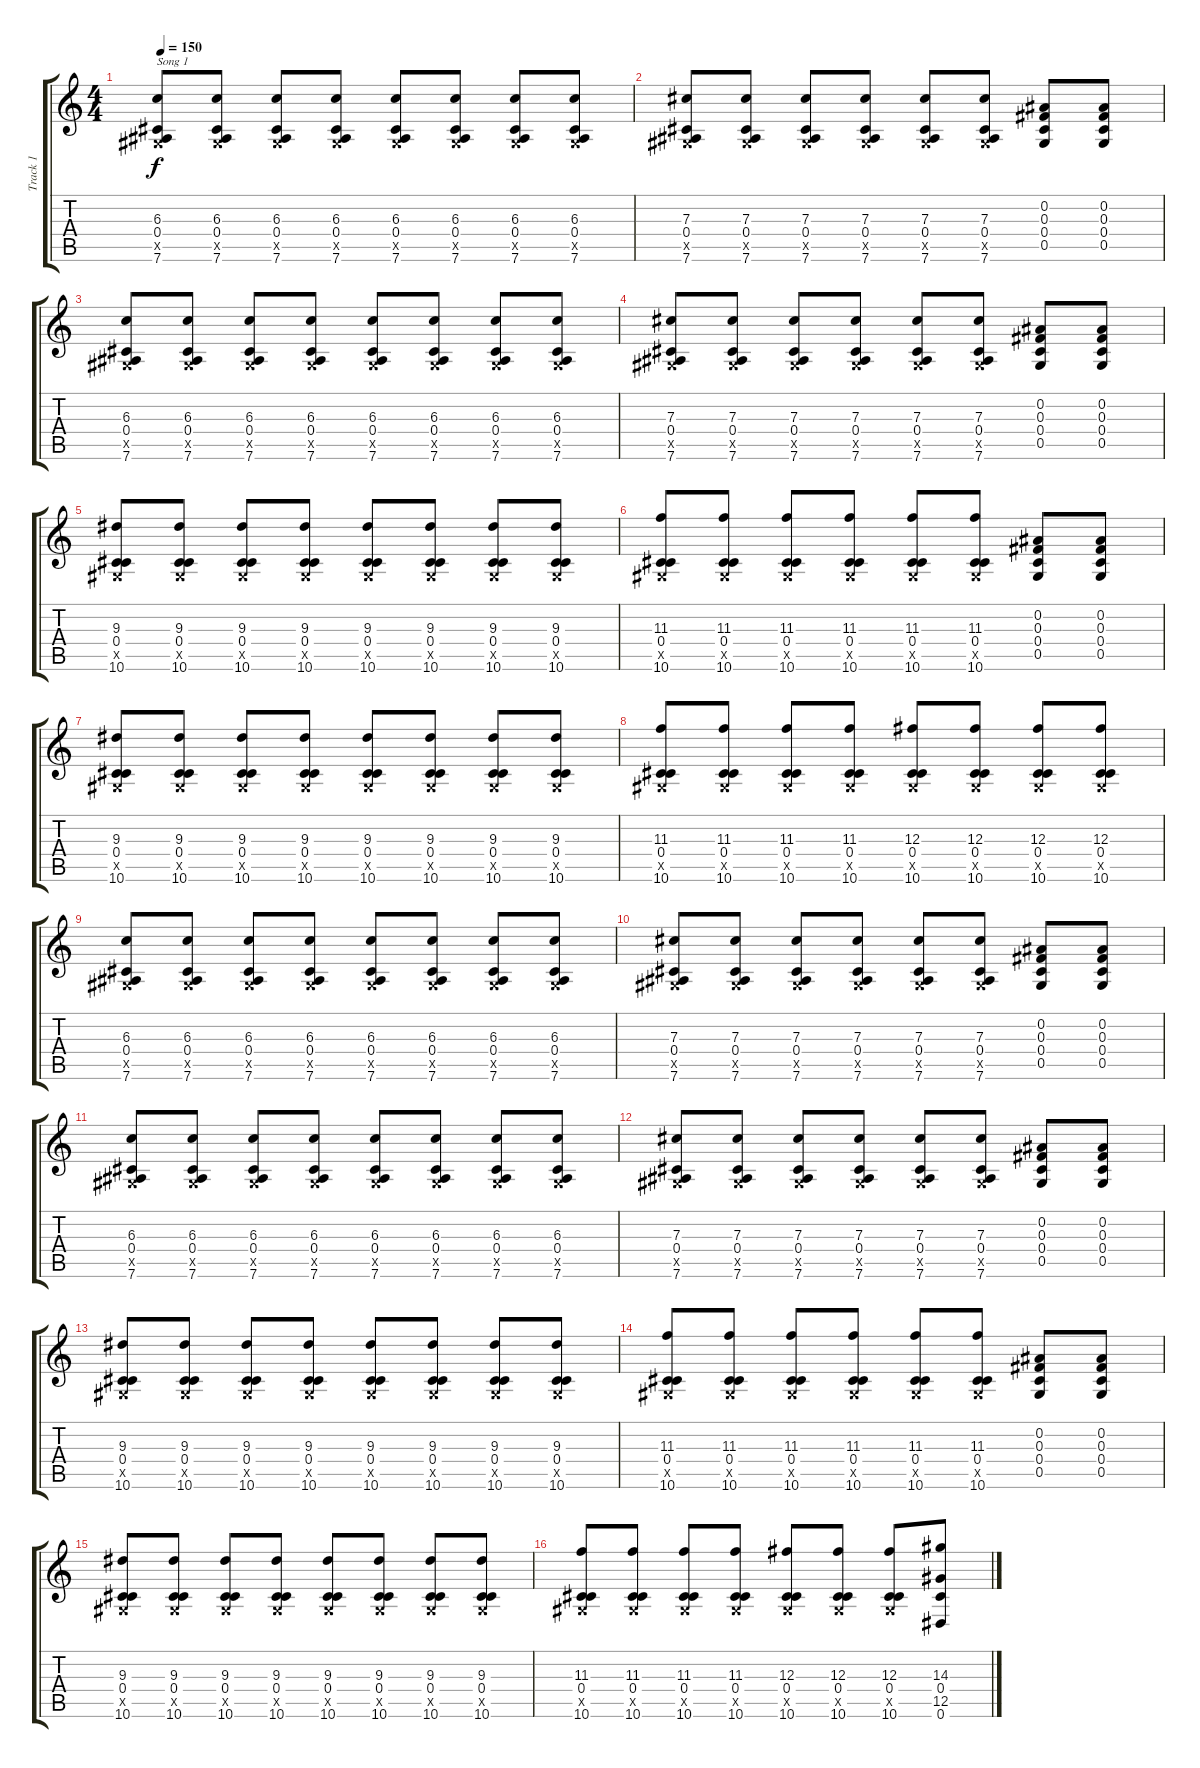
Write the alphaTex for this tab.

\track ("Track 1" "Track 1") {instrument distortionguitar}
\staff {score tabs}
\tuning (Eb4 Bb3 Gb3 Db3 Ab2 Eb2) {hide}
\ts (4 4)
\tempo 150
\clef g2
\ks c
(6.3 0.4 0.5{x} 7.6).8{txt "Song 1" dy f instrument distortionguitar} (6.3 0.4 0.5{x} 7.6).8 (6.3 0.4 0.5{x} 7.6).8 (6.3 0.4 0.5{x} 7.6).8 (6.3 0.4 0.5{x} 7.6).8 (6.3 0.4 0.5{x} 7.6).8 (6.3 0.4 0.5{x} 7.6).8 (6.3 0.4 0.5{x} 7.6).8 |
(7.3 0.4 0.5{x} 7.6).8 (7.3 0.4 0.5{x} 7.6).8 (7.3 0.4 0.5{x} 7.6).8 (7.3 0.4 0.5{x} 7.6).8 (7.3 0.4 0.5{x} 7.6).8 (7.3 0.4 0.5{x} 7.6).8 (0.2 0.3 0.4 0.5).8 (0.2 0.3 0.4 0.5).8 |
(6.3 0.4 0.5{x} 7.6).8 (6.3 0.4 0.5{x} 7.6).8 (6.3 0.4 0.5{x} 7.6).8 (6.3 0.4 0.5{x} 7.6).8 (6.3 0.4 0.5{x} 7.6).8 (6.3 0.4 0.5{x} 7.6).8 (6.3 0.4 0.5{x} 7.6).8 (6.3 0.4 0.5{x} 7.6).8 |
(7.3 0.4 0.5{x} 7.6).8 (7.3 0.4 0.5{x} 7.6).8 (7.3 0.4 0.5{x} 7.6).8 (7.3 0.4 0.5{x} 7.6).8 (7.3 0.4 0.5{x} 7.6).8 (7.3 0.4 0.5{x} 7.6).8 (0.2 0.3 0.4 0.5).8 (0.2 0.3 0.4 0.5).8 |
(9.3 0.4 0.5{x} 10.6).8 (9.3 0.4 0.5{x} 10.6).8 (9.3 0.4 0.5{x} 10.6).8 (9.3 0.4 0.5{x} 10.6).8 (9.3 0.4 0.5{x} 10.6).8 (9.3 0.4 0.5{x} 10.6).8 (9.3 0.4 0.5{x} 10.6).8 (9.3 0.4 0.5{x} 10.6).8 |
(11.3 0.4 0.5{x} 10.6).8 (11.3 0.4 0.5{x} 10.6).8 (11.3 0.4 0.5{x} 10.6).8 (11.3 0.4 0.5{x} 10.6).8 (11.3 0.4 0.5{x} 10.6).8 (11.3 0.4 0.5{x} 10.6).8 (0.2 0.3 0.4 0.5).8 (0.2 0.3 0.4 0.5).8 |
(9.3 0.4 0.5{x} 10.6).8 (9.3 0.4 0.5{x} 10.6).8 (9.3 0.4 0.5{x} 10.6).8 (9.3 0.4 0.5{x} 10.6).8 (9.3 0.4 0.5{x} 10.6).8 (9.3 0.4 0.5{x} 10.6).8 (9.3 0.4 0.5{x} 10.6).8 (9.3 0.4 0.5{x} 10.6).8 |
(11.3 0.4 0.5{x} 10.6).8 (11.3 0.4 0.5{x} 10.6).8 (11.3 0.4 0.5{x} 10.6).8 (11.3 0.4 0.5{x} 10.6).8 (12.3 0.4 0.5{x} 10.6).8 (12.3 0.4 0.5{x} 10.6).8 (12.3 0.4 0.5{x} 10.6).8 (12.3 0.4 0.5{x} 10.6).8 |
(6.3 0.4 0.5{x} 7.6).8 (6.3 0.4 0.5{x} 7.6).8 (6.3 0.4 0.5{x} 7.6).8 (6.3 0.4 0.5{x} 7.6).8 (6.3 0.4 0.5{x} 7.6).8 (6.3 0.4 0.5{x} 7.6).8 (6.3 0.4 0.5{x} 7.6).8 (6.3 0.4 0.5{x} 7.6).8 |
(7.3 0.4 0.5{x} 7.6).8 (7.3 0.4 0.5{x} 7.6).8 (7.3 0.4 0.5{x} 7.6).8 (7.3 0.4 0.5{x} 7.6).8 (7.3 0.4 0.5{x} 7.6).8 (7.3 0.4 0.5{x} 7.6).8 (0.2 0.3 0.4 0.5).8 (0.2 0.3 0.4 0.5).8 |
(6.3 0.4 0.5{x} 7.6).8 (6.3 0.4 0.5{x} 7.6).8 (6.3 0.4 0.5{x} 7.6).8 (6.3 0.4 0.5{x} 7.6).8 (6.3 0.4 0.5{x} 7.6).8 (6.3 0.4 0.5{x} 7.6).8 (6.3 0.4 0.5{x} 7.6).8 (6.3 0.4 0.5{x} 7.6).8 |
(7.3 0.4 0.5{x} 7.6).8 (7.3 0.4 0.5{x} 7.6).8 (7.3 0.4 0.5{x} 7.6).8 (7.3 0.4 0.5{x} 7.6).8 (7.3 0.4 0.5{x} 7.6).8 (7.3 0.4 0.5{x} 7.6).8 (0.2 0.3 0.4 0.5).8 (0.2 0.3 0.4 0.5).8 |
(9.3 0.4 0.5{x} 10.6).8 (9.3 0.4 0.5{x} 10.6).8 (9.3 0.4 0.5{x} 10.6).8 (9.3 0.4 0.5{x} 10.6).8 (9.3 0.4 0.5{x} 10.6).8 (9.3 0.4 0.5{x} 10.6).8 (9.3 0.4 0.5{x} 10.6).8 (9.3 0.4 0.5{x} 10.6).8 |
(11.3 0.4 0.5{x} 10.6).8 (11.3 0.4 0.5{x} 10.6).8 (11.3 0.4 0.5{x} 10.6).8 (11.3 0.4 0.5{x} 10.6).8 (11.3 0.4 0.5{x} 10.6).8 (11.3 0.4 0.5{x} 10.6).8 (0.2 0.3 0.4 0.5).8 (0.2 0.3 0.4 0.5).8 |
(9.3 0.4 0.5{x} 10.6).8 (9.3 0.4 0.5{x} 10.6).8 (9.3 0.4 0.5{x} 10.6).8 (9.3 0.4 0.5{x} 10.6).8 (9.3 0.4 0.5{x} 10.6).8 (9.3 0.4 0.5{x} 10.6).8 (9.3 0.4 0.5{x} 10.6).8 (9.3 0.4 0.5{x} 10.6).8 |
(11.3 0.4 0.5{x} 10.6).8 (11.3 0.4 0.5{x} 10.6).8 (11.3 0.4 0.5{x} 10.6).8 (11.3 0.4 0.5{x} 10.6).8 (12.3 0.4 0.5{x} 10.6).8 (12.3 0.4 0.5{x} 10.6).8 (12.3 0.4 0.5{x} 10.6).8 (14.3 0.4 12.5 0.6).8
